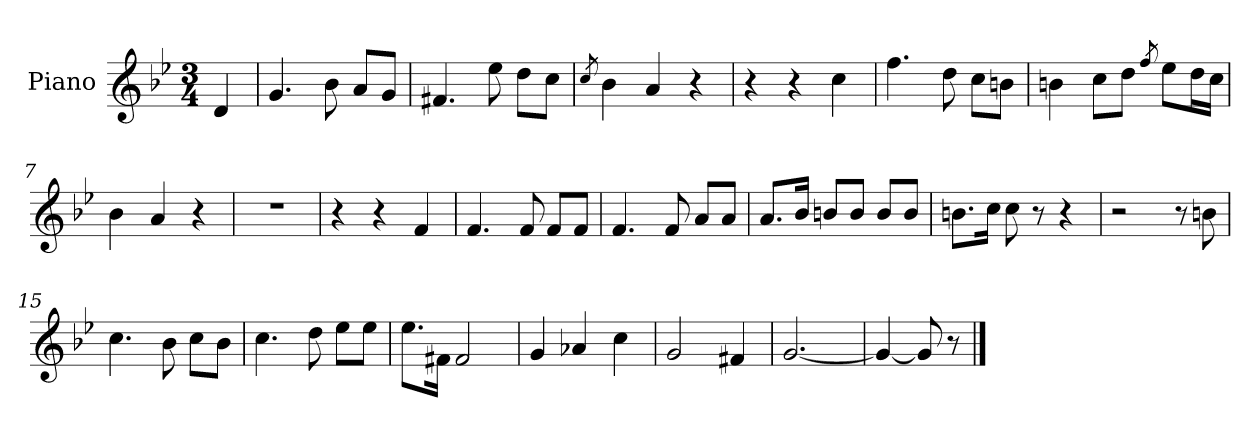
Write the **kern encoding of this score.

**kern
*part1
*staff1
*I"Piano
*I'Pno.
*clefG2
*k[b-e-]
*M3/4
=
4d/
=1
4.g/
8b-\
8a/L
8g/J
=2
4.f#X/
8ee-\
8dd\L
8cc\J
=3
8qcc/
4b-\
4a/
4r
=4
4r
4r
4cc\
=5
4.ff\
8dd\
8cc\L
8bn\J
=6
4bn\
8cc\L
8dd\J
8qff/
8ee-\L
16dd\L
16cc\JJ
=7
4b-\
4a/
4r
=8
2.r
=9
4r
4r
4f/
=10
4.f/
8f/
8f/L
8f/J
=11
4.f/
8f/
8a/L
8a/J
=12
8.a/L
16b-/Jk
8bn/L
8b/J
8b/L
8b/J
=13
8.bn\L
16cc\Jk
8cc\
8r
4r
=14
2r
8r
8bn\
=15
4.cc\
8b-\
8cc\L
8b-\J
=16
4.cc\
8dd\
8ee-\L
8ee-\J
=17
8.ee-\L
16f#X\Jk
2f#/
=18
4g/
4a-X/
4cc\
=19
2g/
4f#X/
=20
[2.g/
=21
4g/_
8g/]
8r
==
*-
